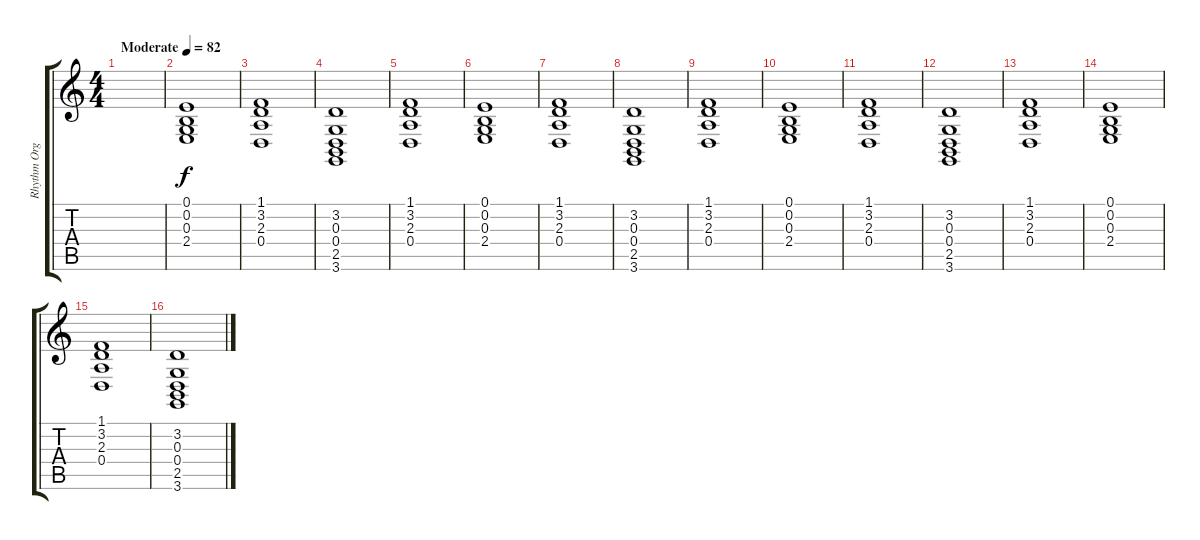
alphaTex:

\track ("Rhythm Organ" "Rhythm Org") {instrument reedorgan}
\staff {score tabs}
\tuning (E4 B3 G3 D3 A2 E2) {hide}
\ts (4 4)
\tempo (82 "Moderate")
\clef g2
\ks c
|
(0.1 0.2 0.3 2.4).1 |
(1.1 3.2 2.3 0.4).1 |
(3.2 0.3 0.4 2.5 3.6).1 |
(1.1 3.2 2.3 0.4).1 |
(0.1 0.2 0.3 2.4).1 |
(1.1 3.2 2.3 0.4).1 |
(3.2 0.3 0.4 2.5 3.6).1 |
(1.1 3.2 2.3 0.4).1 |
(0.1 0.2 0.3 2.4).1 |
(1.1 3.2 2.3 0.4).1 |
(3.2 0.3 0.4 2.5 3.6).1 |
(1.1 3.2 2.3 0.4).1 |
(0.1 0.2 0.3 2.4).1 |
(1.1 3.2 2.3 0.4).1 |
(3.2 0.3 0.4 2.5 3.6).1
